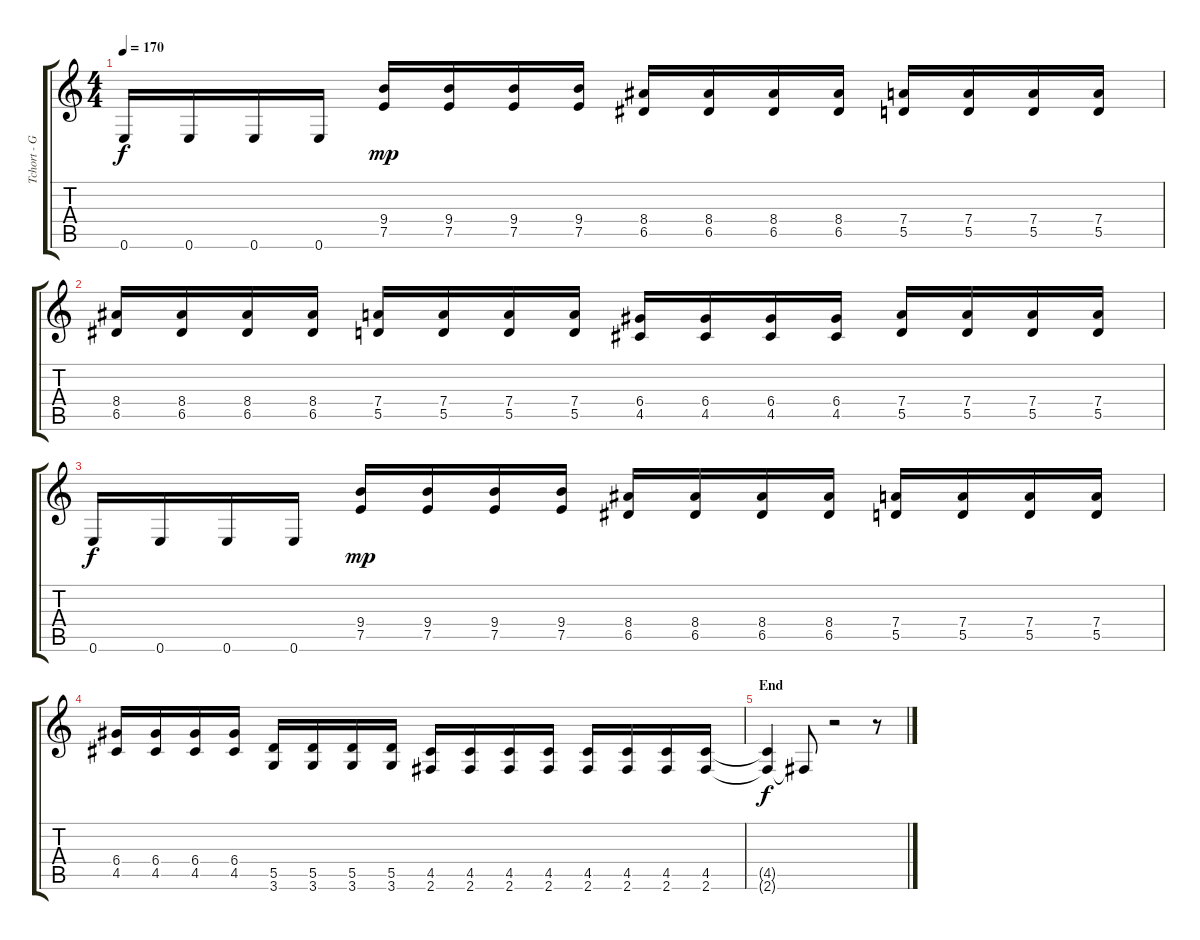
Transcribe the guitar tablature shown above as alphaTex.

\track ("Tchort - Guitar" "Tchort - G") {instrument distortionguitar}
\staff {score tabs}
\tuning (E4 B3 G3 D3 A2 E2) {hide}
\ts (4 4)
\tempo 170
\clef g2
\ks c
0.6.16{dy f} 0.6.16 0.6.16 0.6.16 (9.4 7.5).16{dy mp} (9.4 7.5).16 (9.4 7.5).16 (9.4 7.5).16 (8.4 6.5).16 (8.4 6.5).16 (8.4 6.5).16 (8.4 6.5).16 (7.4 5.5).16 (7.4 5.5).16 (7.4 5.5).16 (7.4 5.5).16 |
(8.4 6.5).16 (8.4 6.5).16 (8.4 6.5).16 (8.4 6.5).16 (7.4 5.5).16 (7.4 5.5).16 (7.4 5.5).16 (7.4 5.5).16 (6.4 4.5).16 (6.4 4.5).16 (6.4 4.5).16 (6.4 4.5).16 (7.4 5.5).16 (7.4 5.5).16 (7.4 5.5).16 (7.4 5.5).16 |
0.6.16{dy f} 0.6.16 0.6.16 0.6.16 (9.4 7.5).16{dy mp} (9.4 7.5).16 (9.4 7.5).16 (9.4 7.5).16 (8.4 6.5).16 (8.4 6.5).16 (8.4 6.5).16 (8.4 6.5).16 (7.4 5.5).16 (7.4 5.5).16 (7.4 5.5).16 (7.4 5.5).16 |
(6.4 4.5).16 (6.4 4.5).16 (6.4 4.5).16 (6.4 4.5).16 (5.5 3.6).16 (5.5 3.6).16 (5.5 3.6).16 (5.5 3.6).16 (4.5 2.6).16 (4.5 2.6).16 (4.5 2.6).16 (4.5 2.6).16 (4.5 2.6).16 (4.5 2.6).16 (4.5 2.6).16 (4.5 2.6).16 |
\section ("" "End")
(4.5{t} 2.6{t}).4{dy f} 2.6{t}.8 r.2 r.8
